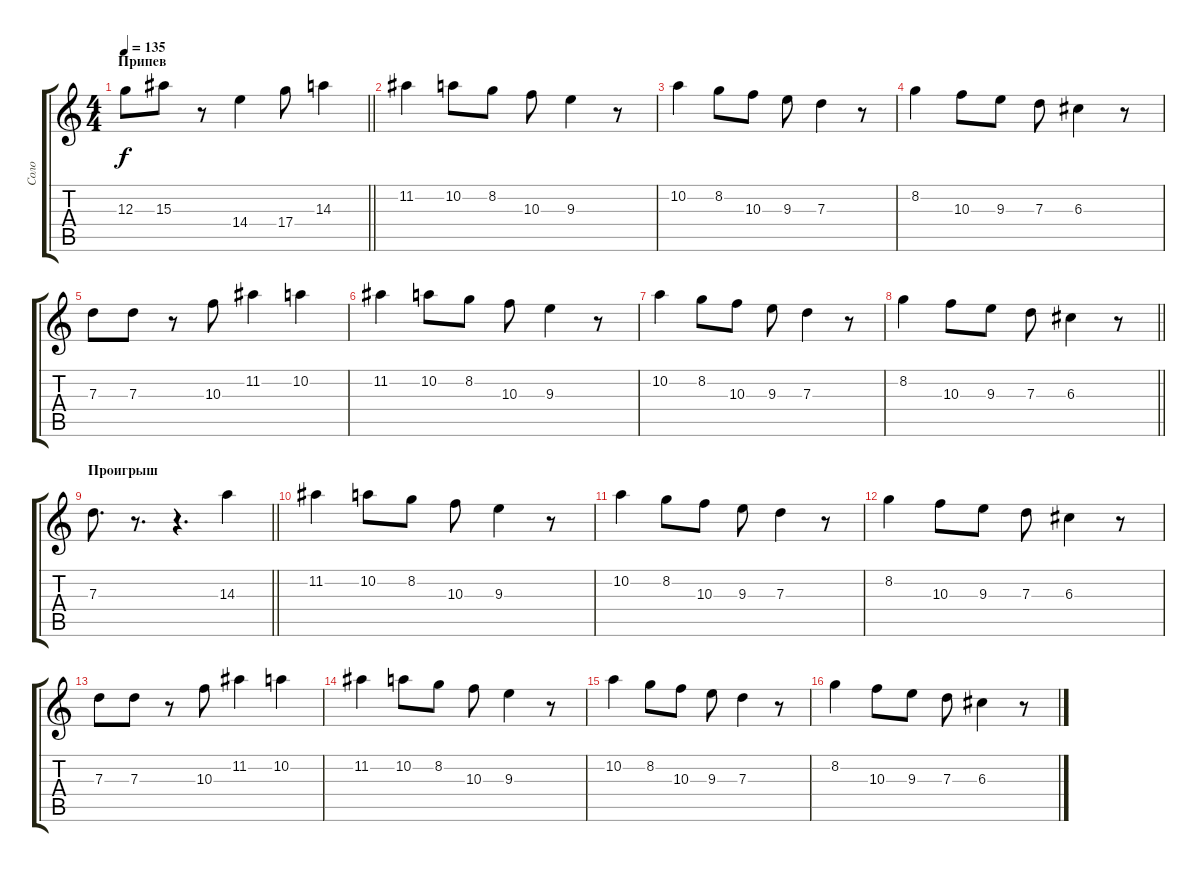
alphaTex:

\track ("Соло" "Соло") {instrument overdrivenguitar}
\staff {score tabs}
\tuning (E4 B3 G3 D3 A2 E2) {hide}
\ts (4 4)
\section ("" "Припев")
\tempo 135
\clef g2
\barLineRight lightlight
\ks c
12.3.8{dy f} 15.3.8 r.8 14.4.4 17.4.8 14.3.4 |
11.2.4 10.2.8 8.2.8 10.3.8 9.3.4 r.8 |
10.2.4 8.2.8 10.3.8 9.3.8 7.3.4 r.8 |
8.2.4 10.3.8 9.3.8 7.3.8 6.3.4 r.8 |
7.3.8 7.3.8 r.8 10.3.8 11.2.4 10.2.4 |
11.2.4 10.2.8 8.2.8 10.3.8 9.3.4 r.8 |
10.2.4 8.2.8 10.3.8 9.3.8 7.3.4 r.8 |
\barLineRight lightlight
8.2.4 10.3.8 9.3.8 7.3.8 6.3.4 r.8 |
\section ("" "Проигрыш")
\barLineRight lightlight
7.3.8{d} r.8{d} r.4{d} 14.3.4 |
11.2.4 10.2.8 8.2.8 10.3.8 9.3.4 r.8 |
10.2.4 8.2.8 10.3.8 9.3.8 7.3.4 r.8 |
8.2.4 10.3.8 9.3.8 7.3.8 6.3.4 r.8 |
7.3.8 7.3.8 r.8 10.3.8 11.2.4 10.2.4 |
11.2.4 10.2.8 8.2.8 10.3.8 9.3.4 r.8 |
10.2.4 8.2.8 10.3.8 9.3.8 7.3.4 r.8 |
8.2.4 10.3.8 9.3.8 7.3.8 6.3.4 r.8
